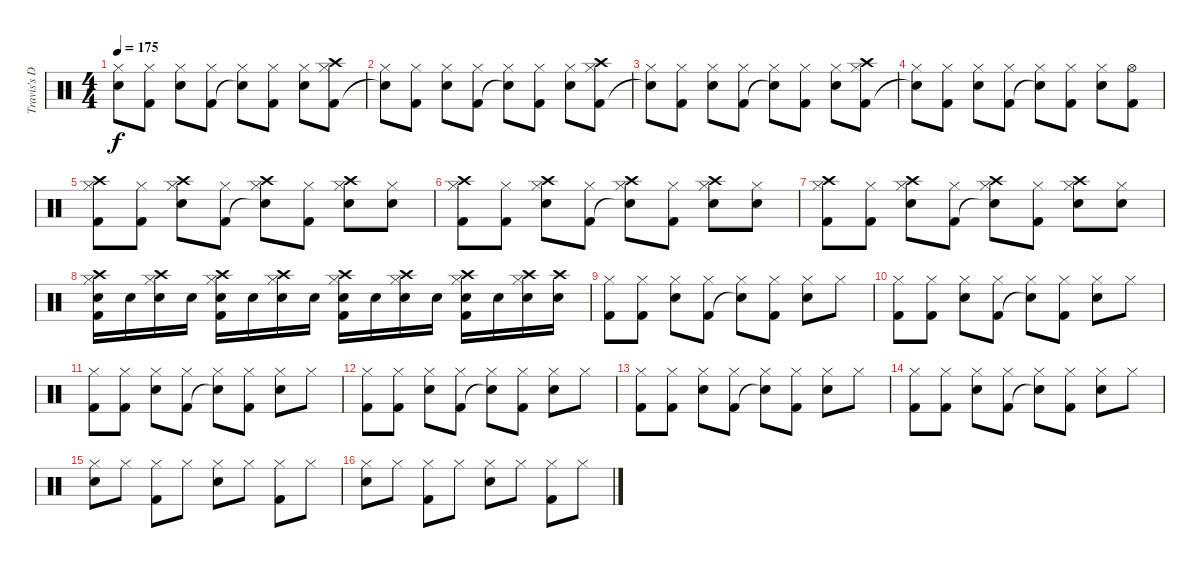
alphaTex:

\track ("Travis's Drums" "Travis's D") {instrument percussion}
\staff {score}
\articulation defaults
\ts (4 4)
\tempo 175
\clef neutral
\ks c
("Hi-Hat (closed)" "Snare (hit)"{t}).8{dy f} ("Hi-Hat (closed)" "Kick (hit) 2").8 ("Hi-Hat (closed)" "Electric Snare (hit)").8 ("Hi-Hat (closed)" "Kick (hit) 2").8 ("Hi-Hat (closed)" "Snare (hit)"{t}).8 ("Hi-Hat (closed)" "Kick (hit) 2").8 ("Hi-Hat (closed)" "Electric Snare (hit)").8 ("Hi-Hat (closed)" "Kick (hit) 2" "Crash high (hit)").8 |
("Hi-Hat (closed)" "Snare (hit)"{t}).8 ("Hi-Hat (closed)" "Kick (hit) 2").8 ("Hi-Hat (closed)" "Electric Snare (hit)").8 ("Hi-Hat (closed)" "Kick (hit) 2").8 ("Hi-Hat (closed)" "Snare (hit)"{t}).8 ("Hi-Hat (closed)" "Kick (hit) 2").8 ("Hi-Hat (closed)" "Electric Snare (hit)").8 ("Hi-Hat (closed)" "Kick (hit) 2" "Crash high (hit)").8 |
("Hi-Hat (closed)" "Snare (hit)"{t}).8 ("Hi-Hat (closed)" "Kick (hit) 2").8 ("Hi-Hat (closed)" "Electric Snare (hit)").8 ("Hi-Hat (closed)" "Kick (hit) 2").8 ("Hi-Hat (closed)" "Snare (hit)"{t}).8 ("Hi-Hat (closed)" "Kick (hit) 2").8 ("Hi-Hat (closed)" "Electric Snare (hit)").8 ("Hi-Hat (closed)" "Kick (hit) 2" "Crash high (hit)").8 |
("Hi-Hat (closed)" "Snare (hit)"{t}).8 ("Hi-Hat (closed)" "Kick (hit) 2").8 ("Hi-Hat (closed)" "Electric Snare (hit)").8 ("Hi-Hat (closed)" "Kick (hit) 2").8 ("Hi-Hat (closed)" "Snare (hit)"{t}).8 ("Hi-Hat (closed)" "Kick (hit) 2").8 ("Hi-Hat (closed)" "Electric Snare (hit)").8 ("Hi-Hat (open)" "Kick (hit) 2").8 |
("Hi-Hat (closed)" "Kick (hit) 2" "Crash high (hit)").8 ("Hi-Hat (closed)" "Kick (hit) 2").8 ("Hi-Hat (closed)" "Electric Snare (hit)" "Crash high (hit)").8 ("Hi-Hat (closed)" "Kick (hit) 2").8 ("Hi-Hat (closed)" "Snare (hit)"{t} "Crash high (hit)").8 ("Hi-Hat (closed)" "Kick (hit) 2").8 ("Hi-Hat (closed)" "Electric Snare (hit)" "Crash high (hit)").8 ("Hi-Hat (closed)" "Electric Snare (hit)").8 |
("Hi-Hat (closed)" "Kick (hit) 2" "Crash high (hit)").8 ("Hi-Hat (closed)" "Kick (hit) 2").8 ("Hi-Hat (closed)" "Electric Snare (hit)" "Crash high (hit)").8 ("Hi-Hat (closed)" "Kick (hit) 2").8 ("Hi-Hat (closed)" "Snare (hit)"{t} "Crash high (hit)").8 ("Hi-Hat (closed)" "Kick (hit) 2").8 ("Hi-Hat (closed)" "Electric Snare (hit)" "Crash high (hit)").8 ("Hi-Hat (closed)" "Electric Snare (hit)").8 |
("Hi-Hat (closed)" "Kick (hit) 2" "Crash high (hit)").8 ("Hi-Hat (closed)" "Kick (hit) 2").8 ("Hi-Hat (closed)" "Electric Snare (hit)" "Crash high (hit)").8 ("Hi-Hat (closed)" "Kick (hit) 2").8 ("Hi-Hat (closed)" "Snare (hit)"{t} "Crash high (hit)").8 ("Hi-Hat (closed)" "Kick (hit) 2").8 ("Hi-Hat (closed)" "Electric Snare (hit)" "Crash high (hit)").8 ("Hi-Hat (closed)" "Electric Snare (hit)").8 |
("Hi-Hat (closed)" "Electric Snare (hit)" "Kick (hit) 2" "Crash high (hit)").16 "Electric Snare (hit)".16 ("Hi-Hat (closed)" "Electric Snare (hit)" "Crash high (hit)").16 "Electric Snare (hit)".16 ("Hi-Hat (closed)" "Electric Snare (hit)" "Kick (hit) 2" "Crash high (hit)").16 "Electric Snare (hit)".16 ("Hi-Hat (closed)" "Electric Snare (hit)" "Crash high (hit)").16 "Electric Snare (hit)".16 ("Hi-Hat (closed)" "Electric Snare (hit)" "Kick (hit) 2" "Crash high (hit)").16 "Electric Snare (hit)".16 ("Hi-Hat (closed)" "Electric Snare (hit)" "Crash high (hit)").16 "Electric Snare (hit)".16 ("Hi-Hat (closed)" "Electric Snare (hit)" "Kick (hit) 2" "Crash high (hit)").16 "Electric Snare (hit)".16 ("Hi-Hat (closed)" "Electric Snare (hit)" "Crash high (hit)").16 ("Electric Snare (hit)" "Crash high (hit)").16 |
("Hi-Hat (closed)" "Kick (hit) 2").8 ("Hi-Hat (closed)" "Kick (hit) 2").8 ("Hi-Hat (closed)" "Electric Snare (hit)").8 ("Hi-Hat (closed)" "Kick (hit) 2").8 ("Hi-Hat (closed)" "Snare (hit)"{t}).8 ("Hi-Hat (closed)" "Kick (hit) 2").8 ("Hi-Hat (closed)" "Electric Snare (hit)").8 "Hi-Hat (closed)".8 |
("Hi-Hat (closed)" "Kick (hit) 2").8 ("Hi-Hat (closed)" "Kick (hit) 2").8 ("Hi-Hat (closed)" "Electric Snare (hit)").8 ("Hi-Hat (closed)" "Kick (hit) 2").8 ("Hi-Hat (closed)" "Snare (hit)"{t}).8 ("Hi-Hat (closed)" "Kick (hit) 2").8 ("Hi-Hat (closed)" "Electric Snare (hit)").8 "Hi-Hat (closed)".8 |
("Hi-Hat (closed)" "Kick (hit) 2").8 ("Hi-Hat (closed)" "Kick (hit) 2").8 ("Hi-Hat (closed)" "Electric Snare (hit)").8 ("Hi-Hat (closed)" "Kick (hit) 2").8 ("Hi-Hat (closed)" "Snare (hit)"{t}).8 ("Hi-Hat (closed)" "Kick (hit) 2").8 ("Hi-Hat (closed)" "Electric Snare (hit)").8 "Hi-Hat (closed)".8 |
("Hi-Hat (closed)" "Kick (hit) 2").8 ("Hi-Hat (closed)" "Kick (hit) 2").8 ("Hi-Hat (closed)" "Electric Snare (hit)").8 ("Hi-Hat (closed)" "Kick (hit) 2").8 ("Hi-Hat (closed)" "Snare (hit)"{t}).8 ("Hi-Hat (closed)" "Kick (hit) 2").8 ("Hi-Hat (closed)" "Electric Snare (hit)").8 "Hi-Hat (closed)".8 |
("Hi-Hat (closed)" "Kick (hit) 2").8 ("Hi-Hat (closed)" "Kick (hit) 2").8 ("Hi-Hat (closed)" "Electric Snare (hit)").8 ("Hi-Hat (closed)" "Kick (hit) 2").8 ("Hi-Hat (closed)" "Snare (hit)"{t}).8 ("Hi-Hat (closed)" "Kick (hit) 2").8 ("Hi-Hat (closed)" "Electric Snare (hit)").8 "Hi-Hat (closed)".8 |
("Hi-Hat (closed)" "Kick (hit) 2").8 ("Hi-Hat (closed)" "Kick (hit) 2").8 ("Hi-Hat (closed)" "Electric Snare (hit)").8 ("Hi-Hat (closed)" "Kick (hit) 2").8 ("Hi-Hat (closed)" "Snare (hit)"{t}).8 ("Hi-Hat (closed)" "Kick (hit) 2").8 ("Hi-Hat (closed)" "Electric Snare (hit)").8 "Hi-Hat (closed)".8 |
("Hi-Hat (closed)" "Electric Snare (hit)").8 "Hi-Hat (closed)".8 ("Hi-Hat (closed)" "Kick (hit) 2").8 "Hi-Hat (closed)".8 ("Hi-Hat (closed)" "Electric Snare (hit)").8 "Hi-Hat (closed)".8 ("Hi-Hat (closed)" "Kick (hit) 2").8 "Hi-Hat (closed)".8 |
("Hi-Hat (closed)" "Electric Snare (hit)").8 "Hi-Hat (closed)".8 ("Hi-Hat (closed)" "Kick (hit) 2").8 "Hi-Hat (closed)".8 ("Hi-Hat (closed)" "Electric Snare (hit)").8 "Hi-Hat (closed)".8 ("Hi-Hat (closed)" "Kick (hit) 2").8 "Hi-Hat (closed)".8
